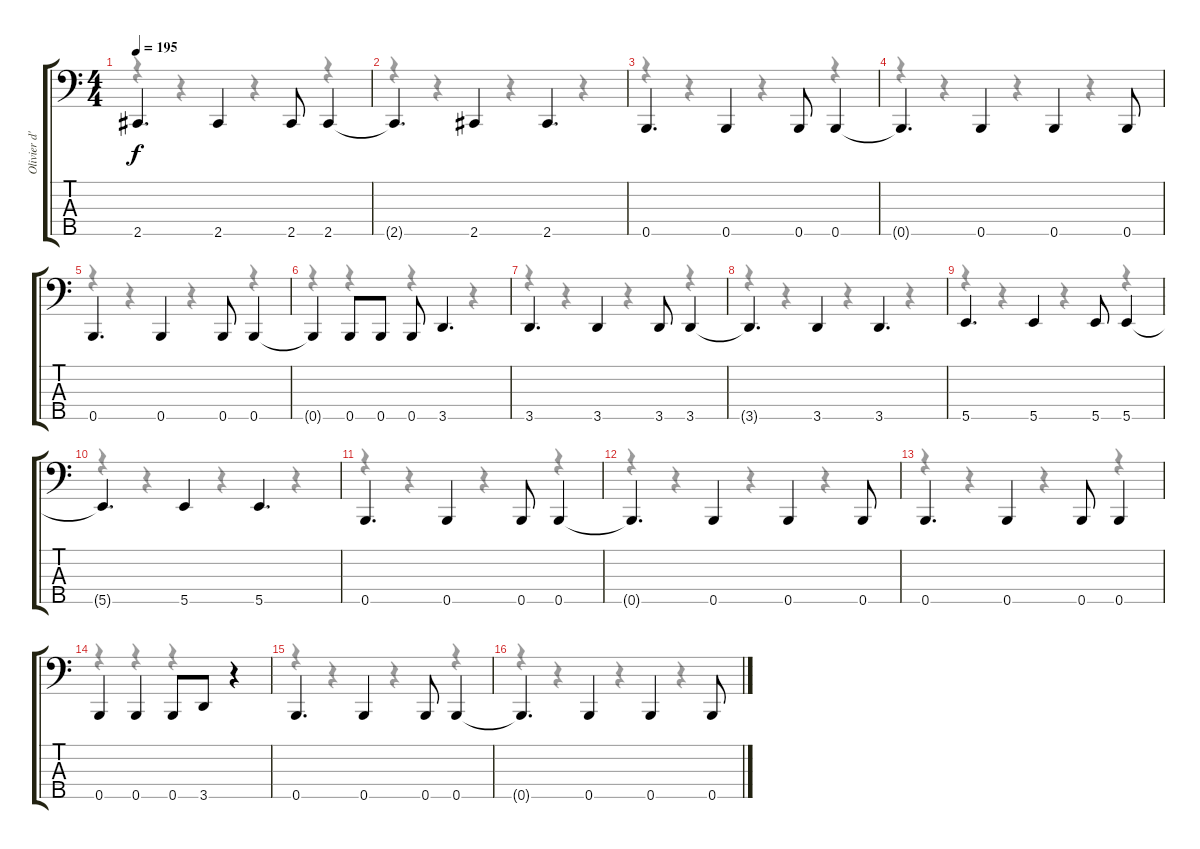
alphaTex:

\track ("Olivier d'Aries (Bass)" "Olivier d'") {instrument electricbassfinger}
\staff {score tabs}
\tuning (G2 D2 A1 E1 B0) {hide}
\voice
\ts (4 4)
\tempo 195
\clef f4
\ks c
2.5.4{d dy f} 2.5.4 2.5.8 2.5.4 |
2.5{t}.4{d} 2.5.4 2.5.4{d} |
0.5.4{d} 0.5.4 0.5.8 0.5.4 |
0.5{t}.4{d} 0.5.4 0.5.4 0.5.8 |
0.5.4{d} 0.5.4 0.5.8 0.5.4 |
0.5{t}.4 0.5.8 0.5.8 0.5.8 3.5.4{d} |
3.5.4{d} 3.5.4 3.5.8 3.5.4 |
3.5{t}.4{d} 3.5.4 3.5.4{d} |
5.5.4{d} 5.5.4 5.5.8 5.5.4 |
5.5{t}.4{d} 5.5.4 5.5.4{d} |
0.5.4{d} 0.5.4 0.5.8 0.5.4 |
0.5{t}.4{d} 0.5.4 0.5.4 0.5.8 |
0.5.4{d} 0.5.4 0.5.8 0.5.4 |
0.5.4 0.5.4 0.5.8 3.5.8 r.4 |
0.5.4{d} 0.5.4 0.5.8 0.5.4 |
0.5{t}.4{d} 0.5.4 0.5.4 0.5.8
\voice
\clef f4
\ottava regular
\simile none
\ks c
r.4{dy f} r.4 r.4 r.4 |
r.4 r.4 r.4 r.4 |
r.4 r.4 r.4 r.4 |
r.4 r.4 r.4 r.4 |
r.4 r.4 r.4 r.4 |
r.4 r.4 r.4 r.4 |
r.4 r.4 r.4 r.4 |
r.4 r.4 r.4 r.4 |
r.4 r.4 r.4 r.4 |
r.4 r.4 r.4 r.4 |
r.4 r.4 r.4 r.4 |
r.4 r.4 r.4 r.4 |
r.4 r.4 r.4 r.4 |
r.4 r.4 r.4 r.4 |
r.4 r.4 r.4 r.4 |
r.4 r.4 r.4 r.4
